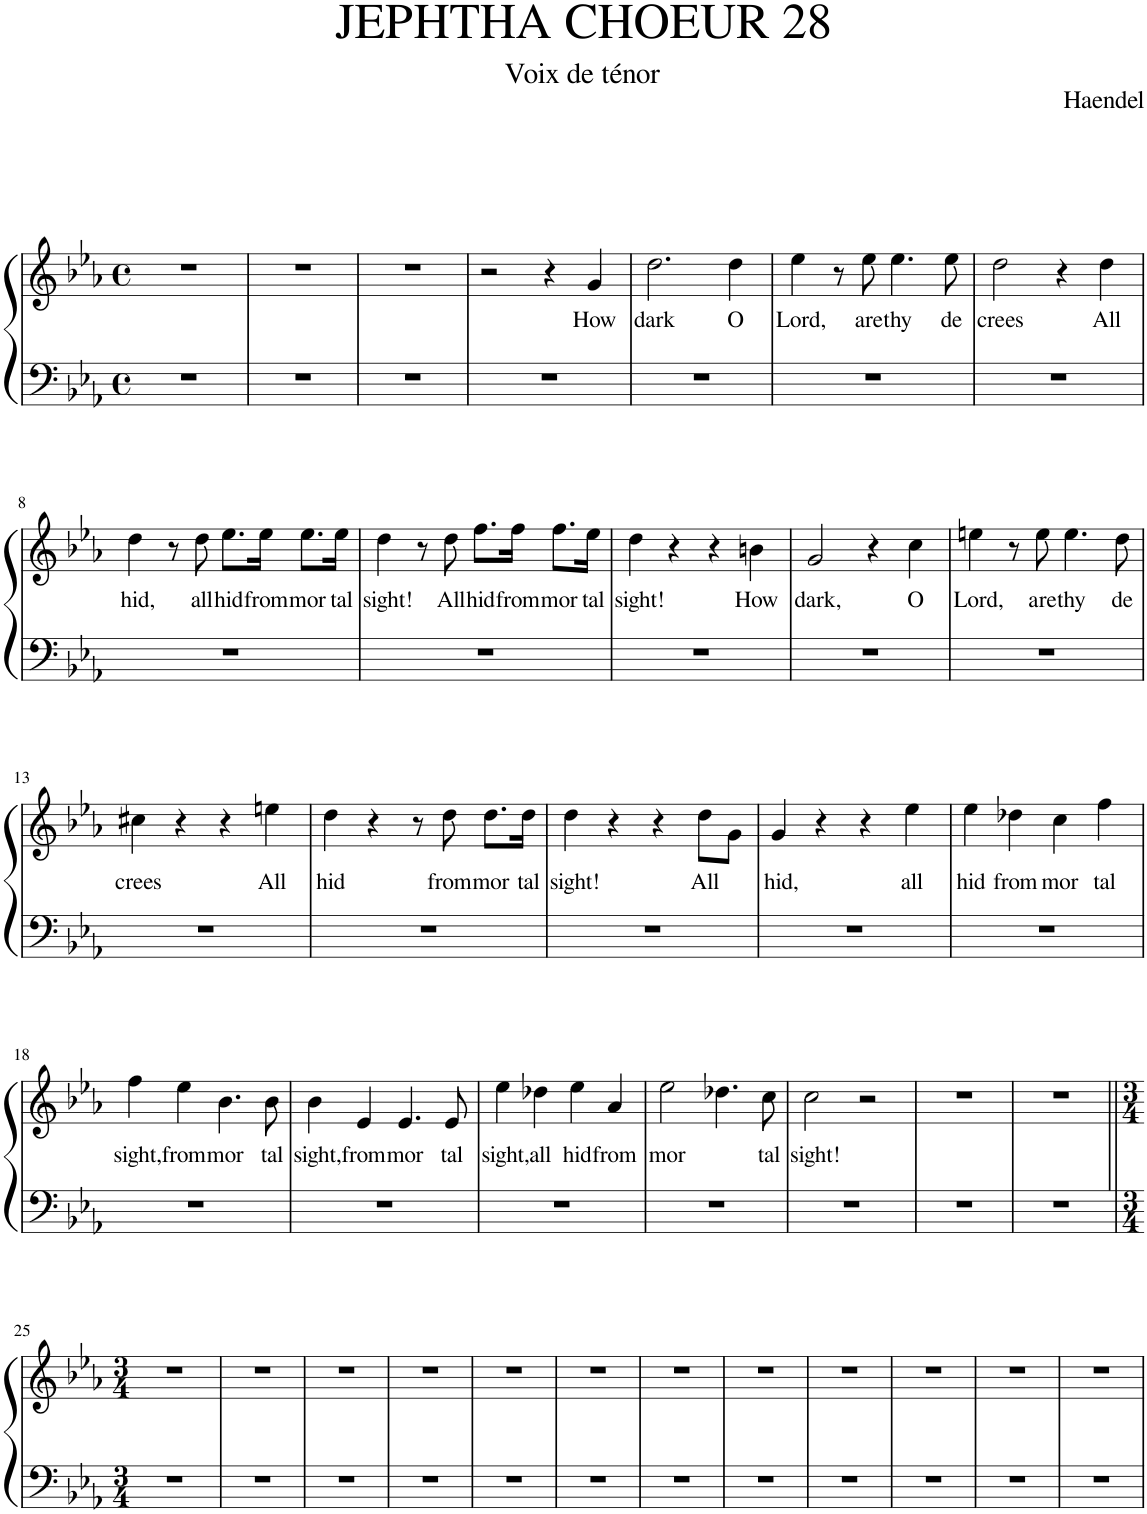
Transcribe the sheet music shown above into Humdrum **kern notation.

**kern	**kern	**text
*part1	*part1	*part1
*staff2	*staff1	*staff1
*I"Piano	*	*
*I'Pno.	*	*
*clefF4	*clefG2	*
*k[b-e-a-]	*k[b-e-a-]	*
*M4/4	*M4/4	*
*met(c)	*met(c)	*
=1	=1	=1
1r	1r	.
=2	=2	=2
1r	1r	.
=3	=3	=3
1r	1r	.
=4	=4	=4
1r	2r	.
.	4r	.
!	!	!LO:LY:b
.	4g/	How
=5	=5	=5
!	!	!LO:LY:b
1r	2.dd\	dark
!	!	!LO:LY:b
.	4dd\	O
=6	=6	=6
!	!	!LO:LY:b
1r	4ee-\	Lord,
.	8r	.
!	!	!LO:LY:b
.	8ee-\	are
!	!	!LO:LY:b
.	4.ee-\	thy
!	!	!LO:LY:b
.	8ee-\	de
=7	=7	=7
!	!	!LO:LY:b
1r	2dd\	crees
.	4r	.
!	!	!LO:LY:b
.	4dd\	All
!!LO:LB:g=z
=8	=8	=8
!	!	!LO:LY:b
1r	4dd\	hid,
.	8r	.
!	!	!LO:LY:b
.	8dd\	all
!	!	!LO:LY:b
.	8.ee-\L	hid
!	!	!LO:LY:b
.	16ee-\Jk	from
!	!	!LO:LY:b
.	8.ee-\L	mor
!	!	!LO:LY:b
.	16ee-\Jk	tal
=9	=9	=9
!	!	!LO:LY:b
1r	4dd\	sight!
.	8r	.
!	!	!LO:LY:b
.	8dd\	All
!	!	!LO:LY:b
.	8.ff\L	hid
!	!	!LO:LY:b
.	16ff\Jk	from
!	!	!LO:LY:b
.	8.ff\L	mor
!	!	!LO:LY:b
.	16ee-\Jk	tal
=10	=10	=10
!	!	!LO:LY:b
1r	4dd\	sight!
.	4r	.
.	4r	.
!	!	!LO:LY:b
.	4bn\	How
=11	=11	=11
!	!	!LO:LY:b
1r	2g/	dark,
.	4r	.
!	!	!LO:LY:b
.	4cc\	O
=12	=12	=12
!	!	!LO:LY:b
1r	4een\	Lord,
.	8r	.
!	!	!LO:LY:b
.	8ee\	are
!	!	!LO:LY:b
.	4.ee\	thy
!	!	!LO:LY:b
.	8dd\	de
!!LO:LB:g=z
=13	=13	=13
!	!	!LO:LY:b
1r	4cc#X\	crees
.	4r	.
.	4r	.
!	!	!LO:LY:b
.	4een\	All
=14	=14	=14
!	!	!LO:LY:b
1r	4dd\	hid
.	4r	.
.	8r	.
!	!	!LO:LY:b
.	8dd\	from
!	!	!LO:LY:b
.	8.dd\L	mor
!	!	!LO:LY:b
.	16dd\Jk	tal
=15	=15	=15
!	!	!LO:LY:b
1r	4dd\	sight!
.	4r	.
.	4r	.
!	!	!LO:LY:b
.	8dd\L	All
.	8g\J	.
=16	=16	=16
!	!	!LO:LY:b
1r	4g/	hid,
.	4r	.
.	4r	.
!	!	!LO:LY:b
.	4ee-\	all
=17	=17	=17
!	!	!LO:LY:b
1r	4ee-\	hid
!	!	!LO:LY:b
.	4dd-X\	from
!	!	!LO:LY:b
.	4cc\	mor
!	!	!LO:LY:b
.	4ff\	tal
!!LO:LB:g=z
=18	=18	=18
!	!	!LO:LY:b
1r	4ff\	sight,
!	!	!LO:LY:b
.	4ee-\	from
!	!	!LO:LY:b
.	4.b-\	mor
!	!	!LO:LY:b
.	8b-\	tal
=19	=19	=19
!	!	!LO:LY:b
1r	4b-\	sight,
!	!	!LO:LY:b
.	4e-/	from
!	!	!LO:LY:b
.	4.e-/	mor
!	!	!LO:LY:b
.	8e-/	tal
=20	=20	=20
!	!	!LO:LY:b
1r	4ee-\	sight,
!	!	!LO:LY:b
.	4dd-X\	all
!	!	!LO:LY:b
.	4ee-\	hid
!	!	!LO:LY:b
.	4a-/	from
=21	=21	=21
!	!	!LO:LY:b
1r	2ee-\	mor
.	4.dd-X\	.
!	!	!LO:LY:b
.	8cc\	tal
=22	=22	=22
!	!	!LO:LY:b
1r	2cc\	sight!
.	2r	.
=23	=23	=23
1r	1r	.
=24	=24	=24
1r	1r	.
!!LO:LB:g=z
=25||	=25||	=25||
*M3/4	*M3/4	*
2.r	2.r	.
=26	=26	=26
2.r	2.r	.
=27	=27	=27
2.r	2.r	.
=28	=28	=28
2.r	2.r	.
=29	=29	=29
2.r	2.r	.
=30	=30	=30
2.r	2.r	.
=31	=31	=31
2.r	2.r	.
=32	=32	=32
2.r	2.r	.
=33	=33	=33
2.r	2.r	.
=34	=34	=34
2.r	2.r	.
=35	=35	=35
2.r	2.r	.
=36	=36	=36
2.r	2.r	.
=	=	=
*-	*-	*-
